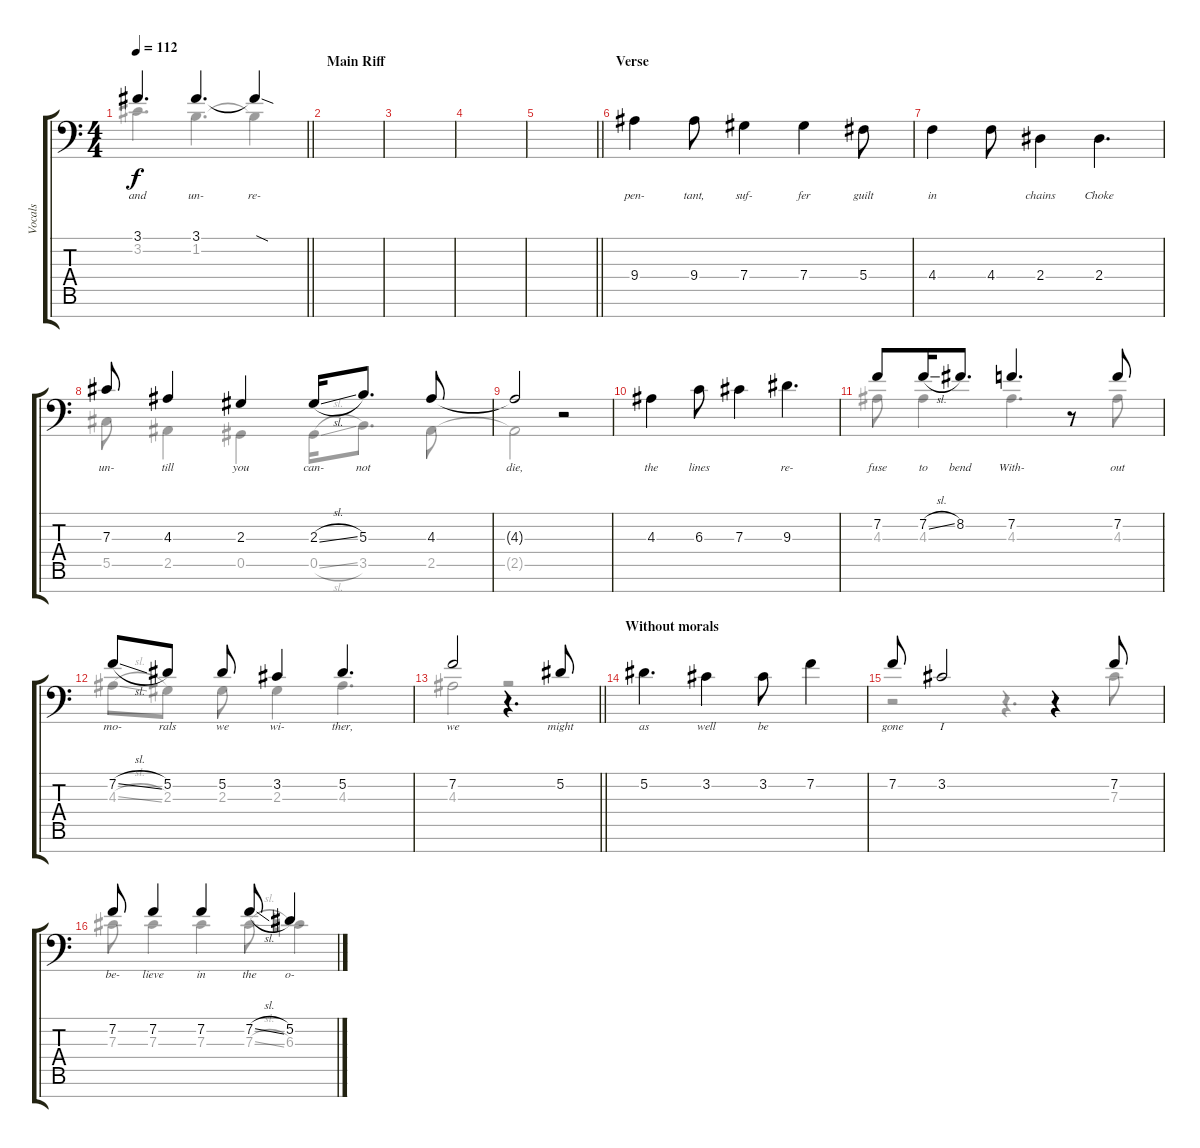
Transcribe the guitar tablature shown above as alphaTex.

\track ("Vocals" "Vocals") {instrument tenorsax}
\staff {score tabs}
\tuning (Eb4 Bb3 Gb3 Db3 Ab2 Eb2 Bb1) {hide}
\voice
\ts (4 4)
\tempo 112
\clef f4
\barLineRight lightlight
\ks c
3.1.4{d lyrics (0 "and") lyrics (1 "") lyrics (2 "") lyrics (3 "") lyrics (4 "") dy f} 3.1.4{d lyrics (0 "un-") lyrics (1 "") lyrics (2 "") lyrics (3 "") lyrics (4 "")} 3.1{sod t}.4{lyrics (0 "re-") lyrics (1 "") lyrics (2 "") lyrics (3 "") lyrics (4 "")} |
\section ("" "Main Riff")
|
|
|
\barLineRight lightlight
|
\section ("" "Verse")
9.4.4{lyrics (0 "pen-") lyrics (1 "") lyrics (2 "") lyrics (3 "") lyrics (4 "")} 9.4.8{lyrics (0 "tant,") lyrics (1 "") lyrics (2 "") lyrics (3 "") lyrics (4 "")} 7.4.4{lyrics (0 "suf-") lyrics (1 "") lyrics (2 "") lyrics (3 "") lyrics (4 "")} 7.4.4{lyrics (0 "fer") lyrics (1 "") lyrics (2 "") lyrics (3 "") lyrics (4 "")} 5.4.8{lyrics (0 "guilt") lyrics (1 "") lyrics (2 "") lyrics (3 "") lyrics (4 "")} |
4.4.4{lyrics (0 "in") lyrics (1 "") lyrics (2 "") lyrics (3 "") lyrics (4 "")} 4.4.8{lyrics (0 "") lyrics (1 "") lyrics (2 "") lyrics (3 "") lyrics (4 "")} 2.4.4{lyrics (0 "chains") lyrics (1 "") lyrics (2 "") lyrics (3 "") lyrics (4 "")} 2.4.4{d lyrics (0 "Choke") lyrics (1 "") lyrics (2 "") lyrics (3 "") lyrics (4 "")} |
7.3.8{lyrics (0 "un-") lyrics (1 "") lyrics (2 "") lyrics (3 "") lyrics (4 "")} 4.3.4{lyrics (0 "till") lyrics (1 "") lyrics (2 "") lyrics (3 "") lyrics (4 "")} 2.3.4{lyrics (0 "you") lyrics (1 "") lyrics (2 "") lyrics (3 "") lyrics (4 "")} 2.3{sl}.16{lyrics (0 "can-") lyrics (1 "") lyrics (2 "") lyrics (3 "") lyrics (4 "")} 5.3.8{d lyrics (0 "not") lyrics (1 "") lyrics (2 "") lyrics (3 "") lyrics (4 "")} 4.3.8{lyrics (0 "") lyrics (1 "") lyrics (2 "") lyrics (3 "") lyrics (4 "")} |
4.3{t}.2{lyrics (0 "die,") lyrics (1 "") lyrics (2 "") lyrics (3 "") lyrics (4 "")} r.2 |
4.3.4{lyrics (0 "the") lyrics (1 "") lyrics (2 "") lyrics (3 "") lyrics (4 "")} 6.3.8{lyrics (0 "lines") lyrics (1 "") lyrics (2 "") lyrics (3 "") lyrics (4 "")} 7.3.4{lyrics (0 "") lyrics (1 "") lyrics (2 "") lyrics (3 "") lyrics (4 "")} 9.3.4{d lyrics (0 "re-") lyrics (1 "") lyrics (2 "") lyrics (3 "") lyrics (4 "")} |
7.2.8{lyrics (0 "fuse") lyrics (1 "") lyrics (2 "") lyrics (3 "") lyrics (4 "")} 7.2{sl}.16{lyrics (0 "to") lyrics (1 "") lyrics (2 "") lyrics (3 "") lyrics (4 "")} 8.2.8{d lyrics (0 "bend") lyrics (1 "") lyrics (2 "") lyrics (3 "") lyrics (4 "")} 7.2.4{d lyrics (0 "With-") lyrics (1 "") lyrics (2 "") lyrics (3 "") lyrics (4 "")} r.8 7.2.8{lyrics (0 "out") lyrics (1 "") lyrics (2 "") lyrics (3 "") lyrics (4 "")} |
7.2{sl}.8{lyrics (0 "mo-") lyrics (1 "") lyrics (2 "") lyrics (3 "") lyrics (4 "")} 5.2.8{lyrics (0 "rals") lyrics (1 "") lyrics (2 "") lyrics (3 "") lyrics (4 "")} 5.2.8{lyrics (0 "we") lyrics (1 "") lyrics (2 "") lyrics (3 "") lyrics (4 "")} 3.2.4{lyrics (0 "wi-") lyrics (1 "") lyrics (2 "") lyrics (3 "") lyrics (4 "")} 5.2.4{d lyrics (0 "ther,") lyrics (1 "") lyrics (2 "") lyrics (3 "") lyrics (4 "")} |
\barLineRight lightlight
7.2.2{lyrics (0 "we") lyrics (1 "") lyrics (2 "") lyrics (3 "") lyrics (4 "")} r.4{d} 5.2.8{lyrics (0 "might") lyrics (1 "") lyrics (2 "") lyrics (3 "") lyrics (4 "")} |
\section ("" "Without morals")
5.2.4{d lyrics (0 "as") lyrics (1 "") lyrics (2 "") lyrics (3 "") lyrics (4 "")} 3.2.4{lyrics (0 "well") lyrics (1 "") lyrics (2 "") lyrics (3 "") lyrics (4 "")} 3.2.8{lyrics (0 "be") lyrics (1 "") lyrics (2 "") lyrics (3 "") lyrics (4 "")} 7.2.4{lyrics (0 "") lyrics (1 "") lyrics (2 "") lyrics (3 "") lyrics (4 "")} |
7.2.8{lyrics (0 "gone") lyrics (1 "") lyrics (2 "") lyrics (3 "") lyrics (4 "")} 3.2.2{lyrics (0 "I") lyrics (1 "") lyrics (2 "") lyrics (3 "") lyrics (4 "")} r.4 7.2.8{lyrics (0 "") lyrics (1 "") lyrics (2 "") lyrics (3 "") lyrics (4 "")} |
7.2.8{lyrics (0 "be-") lyrics (1 "") lyrics (2 "") lyrics (3 "") lyrics (4 "")} 7.2.4{lyrics (0 "lieve") lyrics (1 "") lyrics (2 "") lyrics (3 "") lyrics (4 "")} 7.2.4{lyrics (0 "in") lyrics (1 "") lyrics (2 "") lyrics (3 "") lyrics (4 "")} 7.2{sl}.8{lyrics (0 "the") lyrics (1 "") lyrics (2 "") lyrics (3 "") lyrics (4 "")} 5.2.4{lyrics (0 "o-") lyrics (1 "") lyrics (2 "") lyrics (3 "") lyrics (4 "")}
\voice
\clef f4
\ottava regular
\simile none
\barLineRight lightlight
\ks c
3.2.4{d dy f} 1.2.4{d} 1.2{t}.4 |
|
|
|
\barLineRight lightlight
|
|
|
5.5.8 2.5.4 0.5.4 0.5{sl}.16 3.5.8{d} 2.5.8 |
2.5{t}.2 r.2 |
|
4.3.8 4.3.4 4.3.4{d} r.8 4.3.8 |
4.3{sl}.8 2.3.8 2.3.8 2.3.4 4.3.4{d} |
\barLineRight lightlight
4.3.2 r.2 |
|
r.2 r.4{d} 7.3.8 |
7.3.8 7.3.4 7.3.4 7.3{sl}.8 6.3.4
